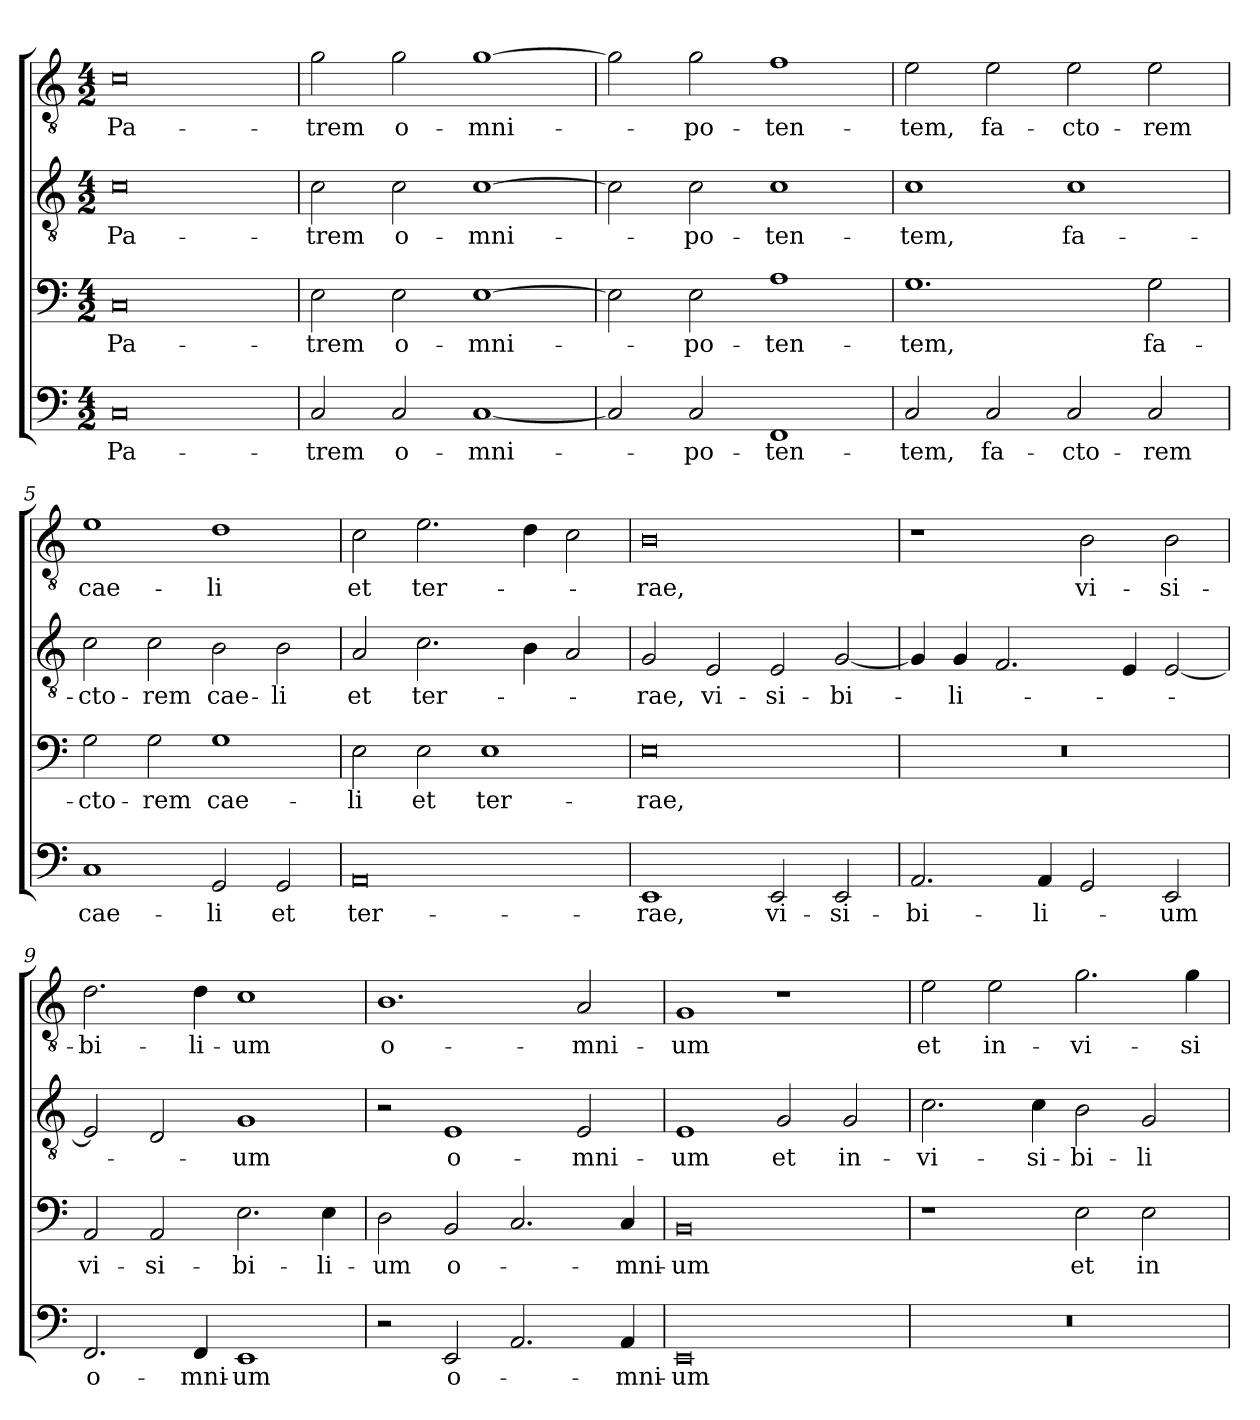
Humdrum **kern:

**kern	**text	**kern	**text	**kern	**text	**kern	**text
*part4	*part4	*part3	*part3	*part2	*part2	*part1	*part1
*staff4	*staff4	*staff3	*staff3	*staff2	*staff2	*staff1	*staff1
*clefF4	*	*clefF4	*	*clefGv2	*	*clefGv2	*
*k[]	*	*k[]	*	*k[]	*	*k[]	*
*C:	*	*C:	*	*C:	*	*C:	*
*M4/2	*	*M4/2	*	*M4/2	*	*M4/2	*
=1	=1	=1	=1	=1	=1	=1	=1
!	!LO:LY:b	!	!LO:LY:b	!	!LO:LY:b	!	!LO:LY:b
0C	Pa-	0C	Pa-	0c	Pa-	0c	Pa-
=2	=2	=2	=2	=2	=2	=2	=2
!	!LO:LY:b	!	!LO:LY:b	!	!LO:LY:b	!	!LO:LY:b
2C/	-trem	2E\	-trem	2c\	-trem	2g\	-trem
!	!LO:LY:b	!	!LO:LY:b	!	!LO:LY:b	!	!LO:LY:b
2C/	o-	2E\	o-	2c\	o-	2g\	o-
!	!LO:LY:b	!	!LO:LY:b	!	!LO:LY:b	!	!LO:LY:b
[1C	-mni-	[1E	-mni-	[1c	-mni-	[1g	-mni-
=3	=3	=3	=3	=3	=3	=3	=3
2C/]	.	2E\]	.	2c\]	.	2g\]	.
!	!LO:LY:b	!	!LO:LY:b	!	!LO:LY:b	!	!LO:LY:b
2C/	-po-	2E\	-po-	2c\	-po-	2g\	-po-
!	!LO:LY:b	!	!LO:LY:b	!	!LO:LY:b	!	!LO:LY:b
1FF	-ten-	1A	-ten-	1c	-ten-	1f	-ten-
=4	=4	=4	=4	=4	=4	=4	=4
!	!LO:LY:b	!	!LO:LY:b	!	!LO:LY:b	!	!LO:LY:b
2C/	-tem,	1.G	-tem,	1c	-tem,	2e\	-tem,
!	!LO:LY:b	!	!	!	!	!	!LO:LY:b
2C/	fa-	.	.	.	.	2e\	fa-
!	!LO:LY:b	!	!	!	!LO:LY:b	!	!LO:LY:b
2C/	-cto-	.	.	1c	fa-	2e\	-cto-
!	!LO:LY:b	!	!LO:LY:b	!	!	!	!LO:LY:b
2C/	-rem	2G\	fa-	.	.	2e\	-rem
=5	=5	=5	=5	=5	=5	=5	=5
!	!LO:LY:b	!	!LO:LY:b	!	!LO:LY:b	!	!LO:LY:b
1C	cae-	2G\	-cto-	2c\	-cto-	1e	cae-
!	!	!	!LO:LY:b	!	!LO:LY:b	!	!
.	.	2G\	-rem	2c\	-rem	.	.
!	!LO:LY:b	!	!LO:LY:b	!	!LO:LY:b	!	!LO:LY:b
2GG/	-li	1G	cae-	2B\	cae-	1d	-li
!	!LO:LY:b	!	!	!	!LO:LY:b	!	!
2GG/	et	.	.	2B\	-li	.	.
=6	=6	=6	=6	=6	=6	=6	=6
!	!LO:LY:b	!	!LO:LY:b	!	!LO:LY:b	!	!LO:LY:b
0AA	ter-	2E\	-li	2A/	et	2c\	et
!	!	!	!LO:LY:b	!	!LO:LY:b	!	!LO:LY:b
.	.	2E\	et	2.c\	ter-	2.e\	ter-
!	!	!	!LO:LY:b	!	!	!	!
.	.	1E	ter-	.	.	.	.
.	.	.	.	4B\	.	4d\	.
.	.	.	.	2A/	.	2c\	.
!!LO:LB:g=z
=7	=7	=7	=7	=7	=7	=7	=7
!	!LO:LY:b	!	!LO:LY:b	!	!LO:LY:b	!	!LO:LY:b
1EE	-rae,	0E	-rae,	2G/	-rae,	0B	-rae,
!	!	!	!	!	!LO:LY:b	!	!
.	.	.	.	2E/	vi-	.	.
!	!LO:LY:b	!	!	!	!LO:LY:b	!	!
2EE/	vi-	.	.	2E/	-si-	.	.
!	!LO:LY:b	!	!	!	!LO:LY:b	!	!
2EE/	-si-	.	.	[2G/	-bi-	.	.
=8	=8	=8	=8	=8	=8	=8	=8
!	!LO:LY:b	!	!	!	!	!	!
2.AA/	-bi-	0r	.	4G/]	.	1r	.
!	!	!	!	!	!LO:LY:b	!	!
.	.	.	.	4G/	-li-	.	.
.	.	.	.	2.F/	.	.	.
!	!LO:LY:b	!	!	!	!	!	!
4AA/	-li-	.	.	.	.	.	.
!	!	!	!	!	!	!	!LO:LY:b
2GG/	.	.	.	.	.	2B\	vi-
.	.	.	.	4E/	.	.	.
!	!LO:LY:b	!	!	!	!	!	!LO:LY:b
2EE/	-um	.	.	[2E/	.	2B\	-si-
=9	=9	=9	=9	=9	=9	=9	=9
!	!LO:LY:b	!	!LO:LY:b	!	!	!	!LO:LY:b
2.FF/	o-	2AA/	vi-	2E/]	.	2.d\	-bi-
!	!	!	!LO:LY:b	!	!	!	!
.	.	2AA/	-si-	2D/	.	.	.
!	!LO:LY:b	!	!	!	!	!	!LO:LY:b
4FF/	-mni-	.	.	.	.	4d\	-li-
!	!LO:LY:b	!	!LO:LY:b	!	!LO:LY:b	!	!LO:LY:b
1EE	-um	2.E\	-bi-	1G	-um	1c	-um
!	!	!	!LO:LY:b	!	!	!	!
.	.	4E\	-li-	.	.	.	.
=10	=10	=10	=10	=10	=10	=10	=10
!	!	!	!LO:LY:b	!	!	!	!LO:LY:b
2r	.	2D\	-um	2r	.	1.B	o-
!	!LO:LY:b	!	!LO:LY:b	!	!LO:LY:b	!	!
2EE/	o-	2BB/	o-	1E	o-	.	.
2.AA/	.	2.C/	.	.	.	.	.
!	!	!	!	!	!LO:LY:b	!	!LO:LY:b
.	.	.	.	2E/	-mni-	2A/	-mni-
!	!LO:LY:b	!	!LO:LY:b	!	!	!	!
4AA/	-mni-	4C/	-mni-	.	.	.	.
=11	=11	=11	=11	=11	=11	=11	=11
!	!LO:LY:b	!	!LO:LY:b	!	!LO:LY:b	!	!LO:LY:b
0EE	-um	0BB	-um	1E	-um	1G	-um
!	!	!	!	!	!LO:LY:b	!	!
.	.	.	.	2G/	et	1r	.
!	!	!	!	!	!LO:LY:b	!	!
.	.	.	.	2G/	in-	.	.
=12	=12	=12	=12	=12	=12	=12	=12
!	!	!	!	!	!LO:LY:b	!	!LO:LY:b
0r	.	1r	.	2.c\	-vi-	2e\	et
!	!	!	!	!	!	!	!LO:LY:b
.	.	.	.	.	.	2e\	in-
!	!	!	!	!	!LO:LY:b	!	!
.	.	.	.	4c\	-si-	.	.
!	!	!	!LO:LY:b	!	!LO:LY:b	!	!LO:LY:b
.	.	2E\	et	2B\	-bi-	2.g\	-vi-
!	!	!	!LO:LY:b	!	!LO:LY:b	!	!
.	.	2E\	in-	2G/	-li-	.	.
!	!	!	!	!	!	!	!LO:LY:b
.	.	.	.	.	.	4g\	-si-
=	=	=	=	=	=	=	=
*-	*-	*-	*-	*-	*-	*-	*-
